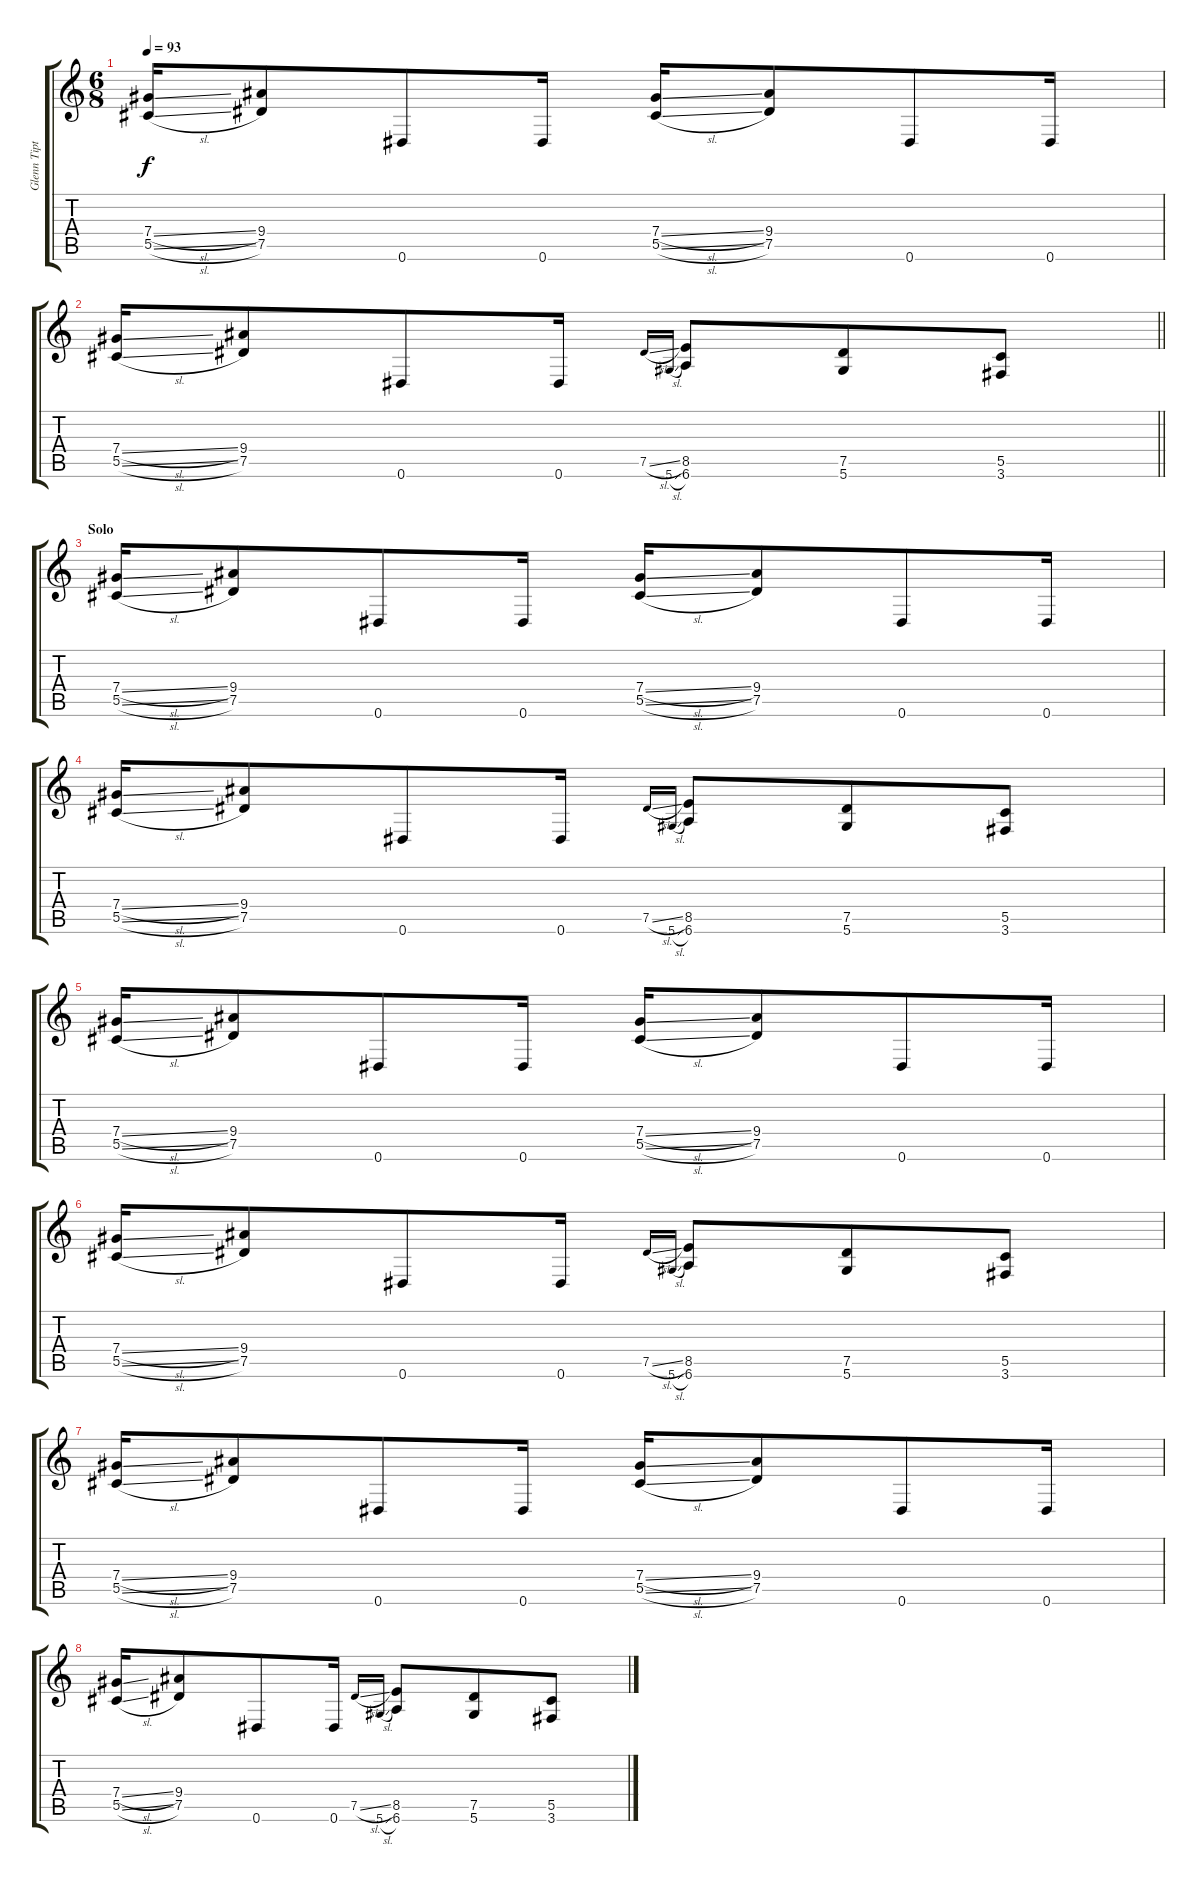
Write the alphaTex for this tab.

\track ("Glenn Tipton" "Glenn Tipt") {instrument overdrivenguitar}
\staff {score tabs}
\tuning (Eb4 Bb3 Gb3 Db3 Ab2 Eb2) {hide}
\ts (6 8)
\tempo 93
\clef g2
\ks c
(7.4{sl} 5.5{sl}).16{dy f} (9.4 7.5).8 0.6.8 0.6.16 (7.4{sl} 5.5{sl}).16 (9.4 7.5).8 0.6.8 0.6.16 |
\barLineRight lightlight
(7.4{sl} 5.5{sl}).16 (9.4 7.5).8 0.6.8 0.6.16 7.5{sl}.16{gr onbeat} 5.6{sl}.16{gr onbeat} (8.5 6.6).8 (7.5 5.6).8 (5.5 3.6).8 |
\section ("" "Solo")
(7.4{sl} 5.5{sl}).16 (9.4 7.5).8 0.6.8 0.6.16 (7.4{sl} 5.5{sl}).16 (9.4 7.5).8 0.6.8 0.6.16 |
(7.4{sl} 5.5{sl}).16 (9.4 7.5).8 0.6.8 0.6.16 7.5{sl}.16{gr onbeat} 5.6{sl}.16{gr onbeat} (8.5 6.6).8 (7.5 5.6).8 (5.5 3.6).8 |
(7.4{sl} 5.5{sl}).16 (9.4 7.5).8 0.6.8 0.6.16 (7.4{sl} 5.5{sl}).16 (9.4 7.5).8 0.6.8 0.6.16 |
(7.4{sl} 5.5{sl}).16 (9.4 7.5).8 0.6.8 0.6.16 7.5{sl}.16{gr onbeat} 5.6{sl}.16{gr onbeat} (8.5 6.6).8 (7.5 5.6).8 (5.5 3.6).8 |
(7.4{sl} 5.5{sl}).16 (9.4 7.5).8 0.6.8 0.6.16 (7.4{sl} 5.5{sl}).16 (9.4 7.5).8 0.6.8 0.6.16 |
(7.4{sl} 5.5{sl}).16 (9.4 7.5).8 0.6.8 0.6.16 7.5{sl}.16{gr onbeat} 5.6{sl}.16{gr onbeat} (8.5 6.6).8 (7.5 5.6).8 (5.5 3.6).8
